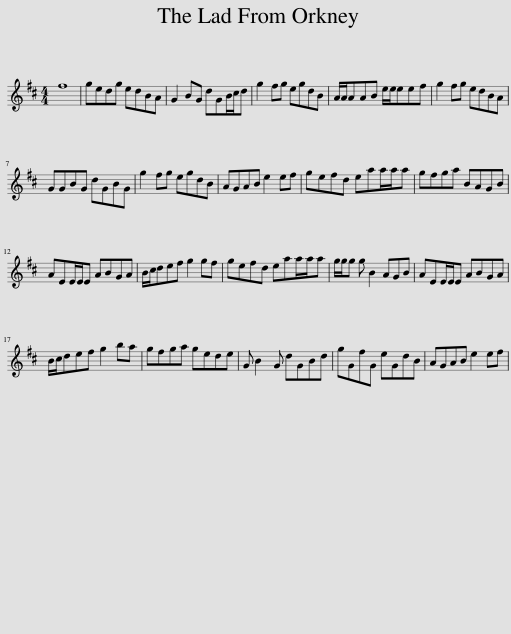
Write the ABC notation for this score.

X:1
L:1/8
M:4/4
I:linebreak $
K:D
V:1 treble
V:1
 f8 | gedg edBA | G2 BG dGB/c/d | g2 fg egdB | A/A/AAB e/e/eef | %5
 g2 fg edBA |$ GGBG dGBG | g2 fg egdB | AGAB e2 ef | gefd eaa/a/a | %10
 gfga BAGB |$ AEE/E/E ABGA | B/c/def g2 gf | gefd eaa/a/a | g/g/g g B2 AGB | %15
 AEE/E/E ABGA |$ B/c/def g2 ba | gfga gede | G B2 G dGBd | gGfG eGdB | %20
 AGAB e2 ef | %21
